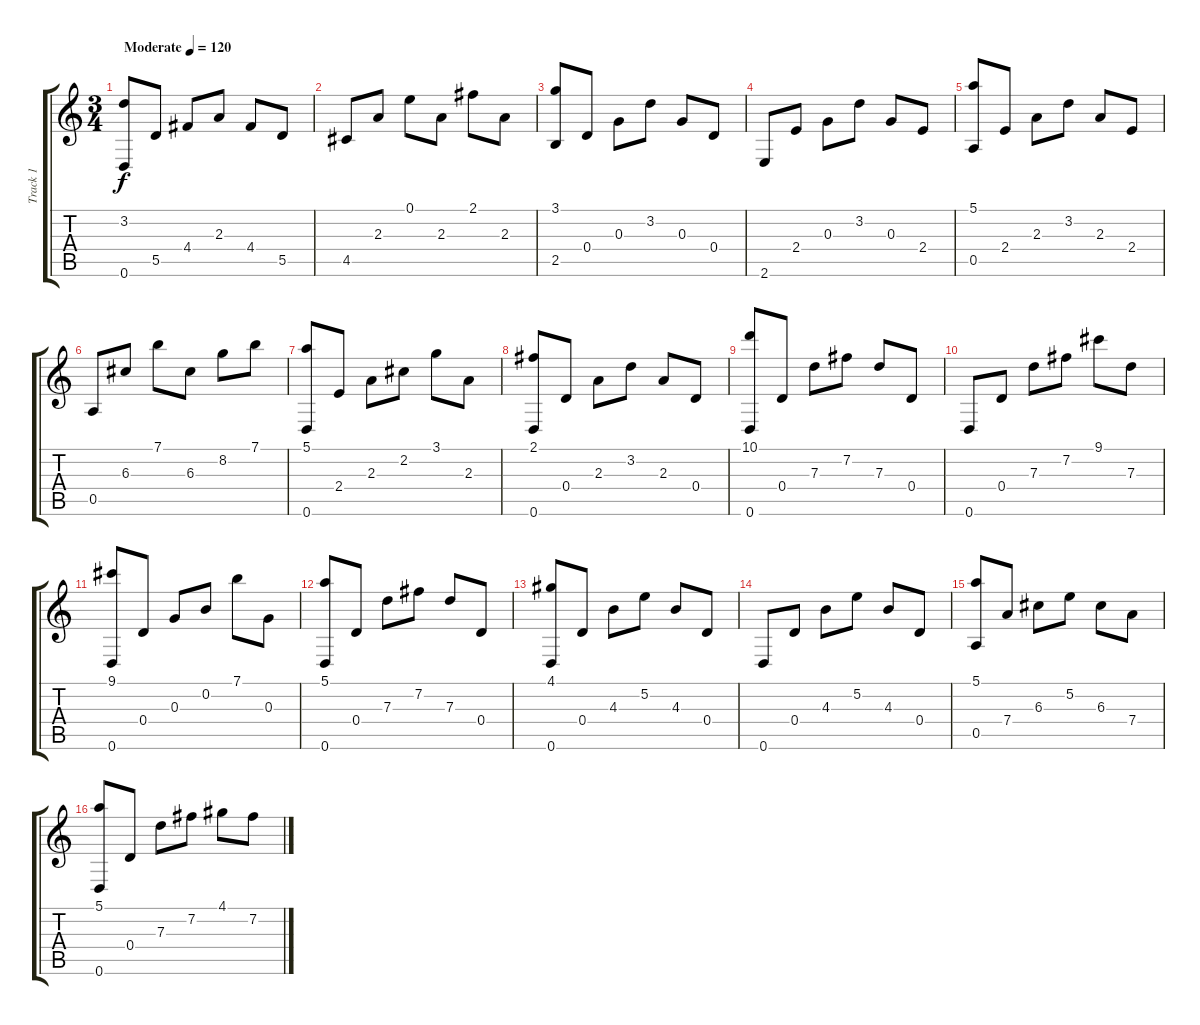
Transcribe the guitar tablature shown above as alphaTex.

\track ("Track 1" "Track 1") {instrument acousticguitarsteel}
\staff {score tabs}
\tuning (E4 B3 G3 D3 A2 D2) {hide}
\ts (3 4)
\tempo (120 "Moderate")
\clef g2
\ks c
(3.2 0.6).8{dy f instrument acousticguitarsteel} 5.5.8 4.4.8 2.3.8 4.4.8 5.5.8 |
4.5.8 2.3.8 0.1.8 2.3.8 2.1.8 2.3.8 |
(3.1 2.5).8 0.4.8 0.3.8 3.2.8 0.3.8 0.4.8 |
2.6.8 2.4.8 0.3.8 3.2.8 0.3.8 2.4.8 |
(5.1 0.5).8 2.4.8 2.3.8 3.2.8 2.3.8 2.4.8 |
0.5.8 6.3.8 7.1.8 6.3.8 8.2.8 7.1.8 |
(5.1 0.6).8 2.4.8 2.3.8 2.2.8 3.1.8 2.3.8 |
(2.1 0.6).8 0.4.8 2.3.8 3.2.8 2.3.8 0.4.8 |
(10.1 0.6).8 0.4.8 7.3.8 7.2.8 7.3.8 0.4.8 |
0.6.8 0.4.8 7.3.8 7.2.8 9.1.8 7.3.8 |
(9.1 0.6).8 0.4.8 0.3.8 0.2.8 7.1.8 0.3.8 |
(5.1 0.6).8 0.4.8 7.3.8 7.2.8 7.3.8 0.4.8 |
(4.1 0.6).8 0.4.8 4.3.8 5.2.8 4.3.8 0.4.8 |
0.6.8 0.4.8 4.3.8 5.2.8 4.3.8 0.4.8 |
(5.1 0.5).8 7.4.8 6.3.8 5.2.8 6.3.8 7.4.8 |
(5.1 0.6).8 0.4.8 7.3.8 7.2.8 4.1.8 7.2.8
